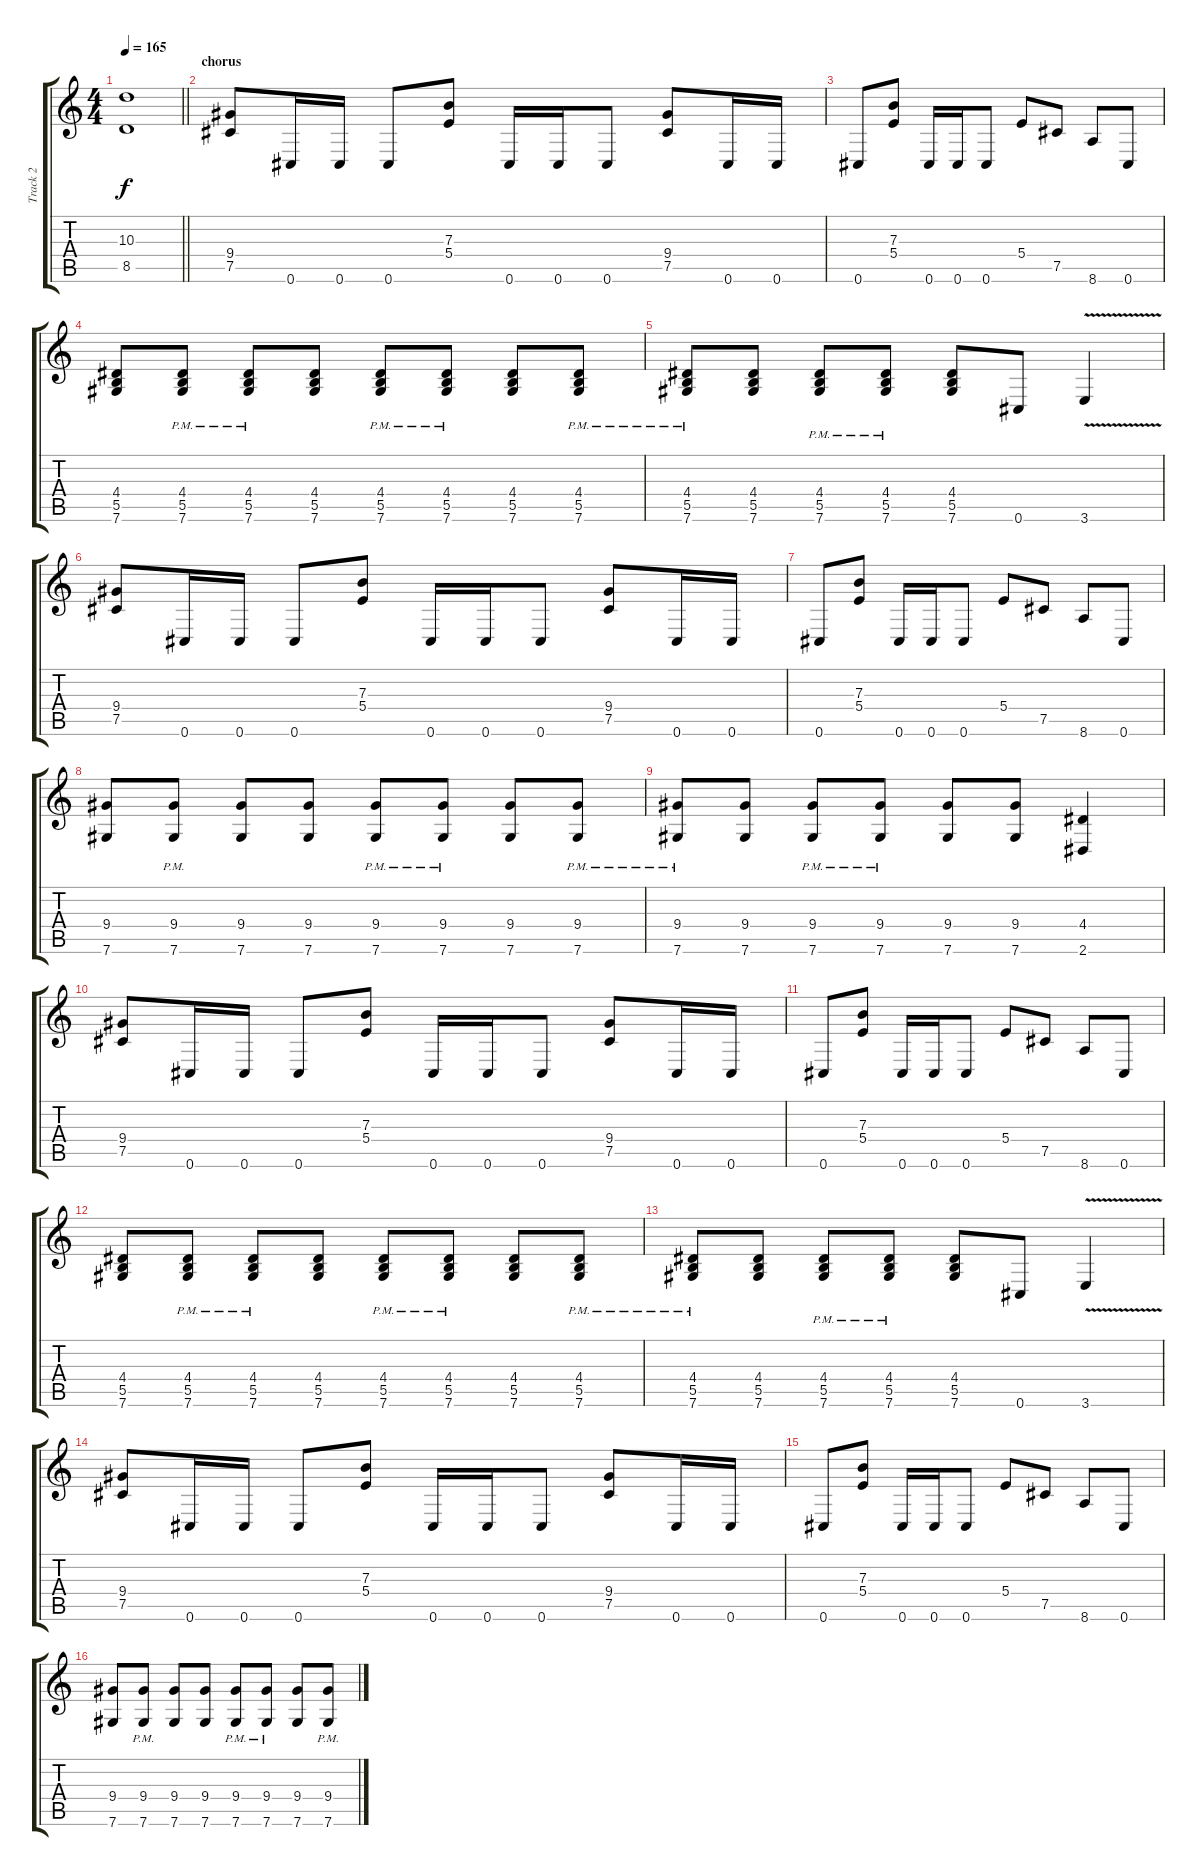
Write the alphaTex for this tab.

\track ("Track 2" "Track 2") {instrument distortionguitar}
\staff {score tabs}
\tuning (Db4 Ab3 E3 B2 Gb2 Db2) {hide}
\ts (4 4)
\tempo 165
\clef g2
\barLineRight lightlight
\ks c
(10.3 8.5).1{dy f} |
\section ("" "chorus")
(9.4 7.5).8 0.6.16 0.6.16 0.6.8 (7.3 5.4).8 0.6.16 0.6.16 0.6.8 (9.4 7.5).8 0.6.16 0.6.16 |
0.6.8 (7.3 5.4).8 0.6.16 0.6.16 0.6.8 5.4.8 7.5.8 8.6.8 0.6.8 |
(4.4 5.5 7.6).8 (4.4{pm} 5.5{pm} 7.6{pm}).8 (4.4{pm} 5.5{pm} 7.6{pm}).8 (4.4 5.5 7.6).8 (4.4{pm} 5.5{pm} 7.6{pm}).8 (4.4{pm} 5.5{pm} 7.6{pm}).8 (4.4 5.5 7.6).8 (4.4{pm} 5.5{pm} 7.6{pm}).8 |
(4.4{pm} 5.5{pm} 7.6{pm}).8 (4.4 5.5 7.6).8 (4.4{pm} 5.5{pm} 7.6{pm}).8 (4.4{pm} 5.5{pm} 7.6{pm}).8 (4.4 5.5 7.6).8 0.6.8 3.6{v}.4 |
(9.4 7.5).8 0.6.16 0.6.16 0.6.8 (7.3 5.4).8 0.6.16 0.6.16 0.6.8 (9.4 7.5).8 0.6.16 0.6.16 |
0.6.8 (7.3 5.4).8 0.6.16 0.6.16 0.6.8 5.4.8 7.5.8 8.6.8 0.6.8 |
(9.4 7.6).8 (9.4{pm} 7.6{pm}).8 (9.4 7.6).8 (9.4 7.6).8 (9.4{pm} 7.6{pm}).8 (9.4{pm} 7.6{pm}).8 (9.4 7.6).8 (9.4{pm} 7.6{pm}).8 |
(9.4{pm} 7.6{pm}).8 (9.4 7.6).8 (9.4{pm} 7.6{pm}).8 (9.4{pm} 7.6{pm}).8 (9.4 7.6).8 (9.4 7.6).8 (4.4 2.6).4 |
(9.4 7.5).8 0.6.16 0.6.16 0.6.8 (7.3 5.4).8 0.6.16 0.6.16 0.6.8 (9.4 7.5).8 0.6.16 0.6.16 |
0.6.8 (7.3 5.4).8 0.6.16 0.6.16 0.6.8 5.4.8 7.5.8 8.6.8 0.6.8 |
(4.4 5.5 7.6).8 (4.4{pm} 5.5{pm} 7.6{pm}).8 (4.4{pm} 5.5{pm} 7.6{pm}).8 (4.4 5.5 7.6).8 (4.4{pm} 5.5{pm} 7.6{pm}).8 (4.4{pm} 5.5{pm} 7.6{pm}).8 (4.4 5.5 7.6).8 (4.4{pm} 5.5{pm} 7.6{pm}).8 |
(4.4{pm} 5.5{pm} 7.6{pm}).8 (4.4 5.5 7.6).8 (4.4{pm} 5.5{pm} 7.6{pm}).8 (4.4{pm} 5.5{pm} 7.6{pm}).8 (4.4 5.5 7.6).8 0.6.8 3.6{v}.4 |
(9.4 7.5).8 0.6.16 0.6.16 0.6.8 (7.3 5.4).8 0.6.16 0.6.16 0.6.8 (9.4 7.5).8 0.6.16 0.6.16 |
0.6.8 (7.3 5.4).8 0.6.16 0.6.16 0.6.8 5.4.8 7.5.8 8.6.8 0.6.8 |
(9.4 7.6).8 (9.4{pm} 7.6{pm}).8 (9.4 7.6).8 (9.4 7.6).8 (9.4{pm} 7.6{pm}).8 (9.4{pm} 7.6{pm}).8 (9.4 7.6).8 (9.4{pm} 7.6{pm}).8
